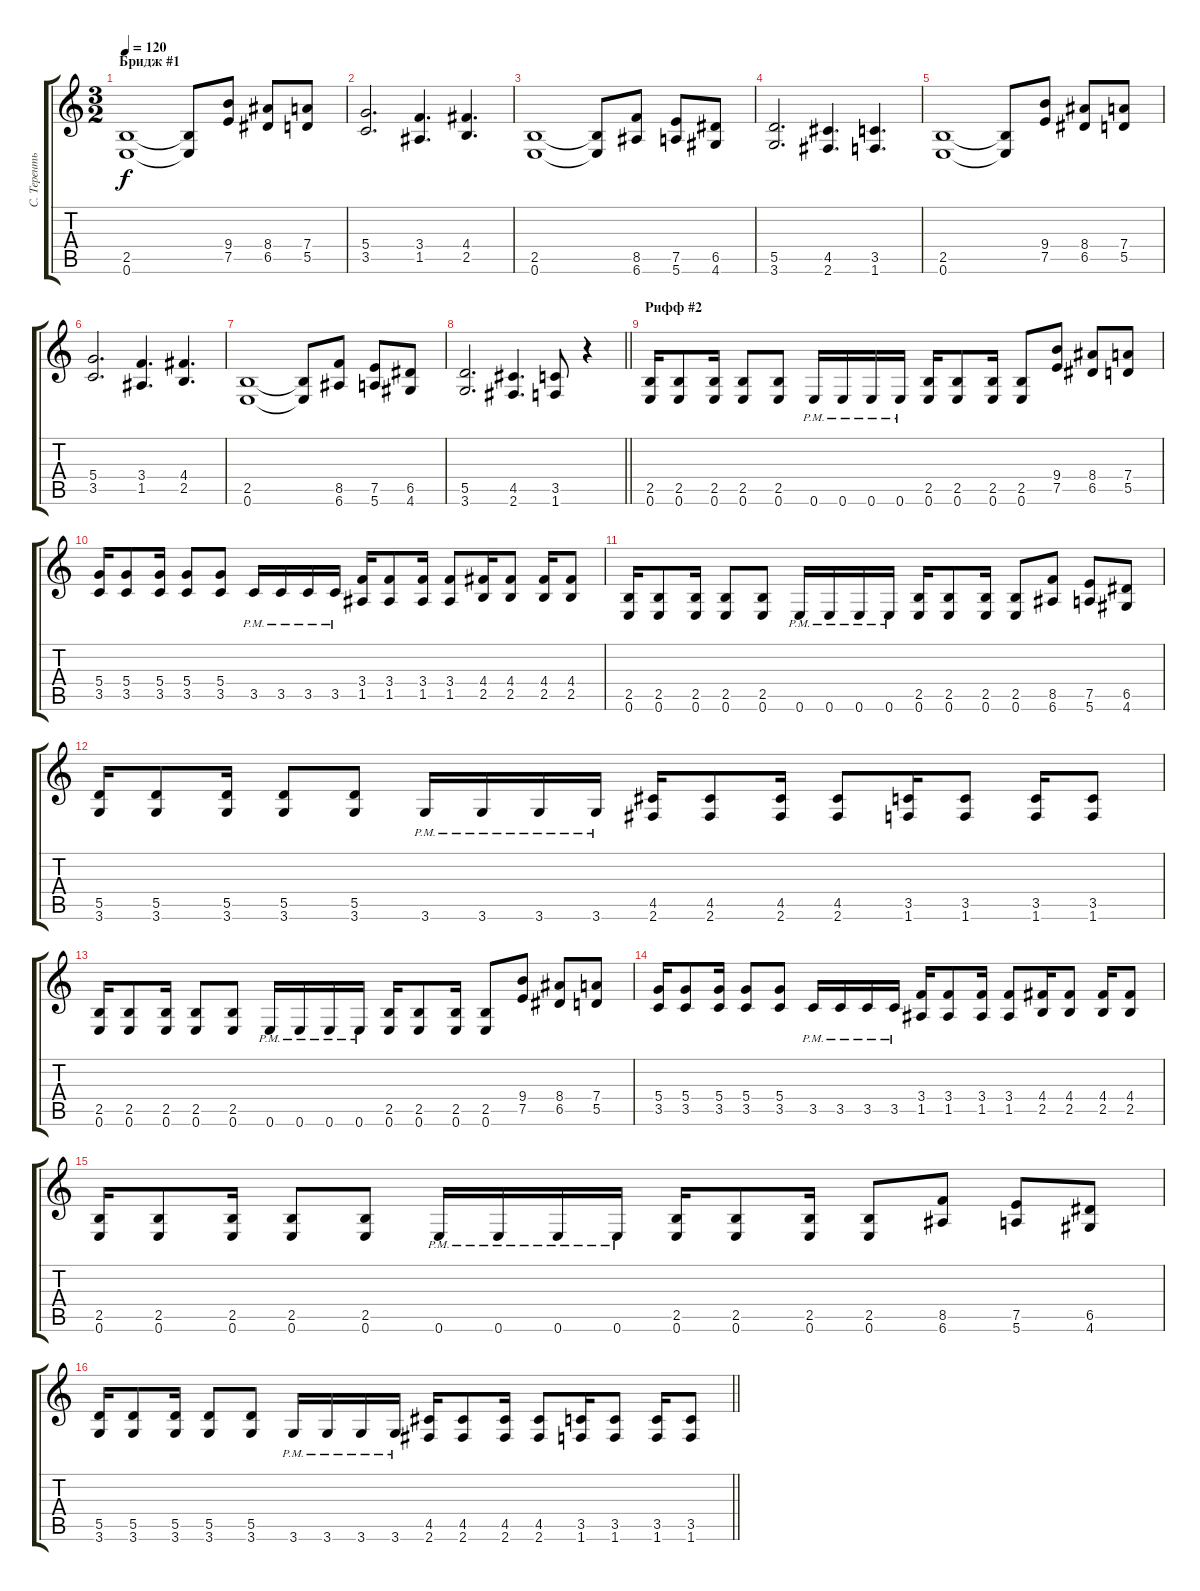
\track ("С. Терентьев" "С. Теренть") {instrument distortionguitar}
\staff {score tabs}
\tuning (E4 B3 G3 D3 A2 E2) {hide}
\ts (3 2)
\section ("" "Бридж #1")
\tempo 120
\clef g2
\ks c
(2.5 0.6).1{dy f} (2.5{t} 0.6{t}).8 (9.4 7.5).8 (8.4 6.5).8 (7.4 5.5).8 |
(5.4 3.5).2{d} (3.4 1.5).4{d} (4.4 2.5).4{d} |
(2.5 0.6).1 (2.5{t} 0.6{t}).8 (8.5 6.6).8 (7.5 5.6).8 (6.5 4.6).8 |
(5.5 3.6).2{d} (4.5 2.6).4{d} (3.5 1.6).4{d} |
(2.5 0.6).1 (2.5{t} 0.6{t}).8 (9.4 7.5).8 (8.4 6.5).8 (7.4 5.5).8 |
(5.4 3.5).2{d} (3.4 1.5).4{d} (4.4 2.5).4{d} |
(2.5 0.6).1 (2.5{t} 0.6{t}).8 (8.5 6.6).8 (7.5 5.6).8 (6.5 4.6).8 |
\barLineRight lightlight
(5.5 3.6).2{d} (4.5 2.6).4{d} (3.5 1.6).8 r.4 |
\section ("" "Рифф #2")
(2.5 0.6).16 (2.5 0.6).8 (2.5 0.6).16 (2.5 0.6).8 (2.5 0.6).8 0.6{pm}.16 0.6{pm}.16 0.6{pm}.16 0.6{pm}.16 (2.5 0.6).16 (2.5 0.6).8 (2.5 0.6).16 (2.5 0.6).8 (9.4 7.5).8 (8.4 6.5).8 (7.4 5.5).8 |
(5.4 3.5).16 (5.4 3.5).8 (5.4 3.5).16 (5.4 3.5).8 (5.4 3.5).8 3.5{pm}.16 3.5{pm}.16 3.5{pm}.16 3.5{pm}.16 (3.4 1.5).16 (3.4 1.5).8 (3.4 1.5).16 (3.4 1.5).8 (4.4 2.5).16 (4.4 2.5).8 (4.4 2.5).16 (4.4 2.5).8 |
(2.5 0.6).16 (2.5 0.6).8 (2.5 0.6).16 (2.5 0.6).8 (2.5 0.6).8 0.6{pm}.16 0.6{pm}.16 0.6{pm}.16 0.6{pm}.16 (2.5 0.6).16 (2.5 0.6).8 (2.5 0.6).16 (2.5 0.6).8 (8.5 6.6).8 (7.5 5.6).8 (6.5 4.6).8 |
(5.5 3.6).16 (5.5 3.6).8 (5.5 3.6).16 (5.5 3.6).8 (5.5 3.6).8 3.6{pm}.16 3.6{pm}.16 3.6{pm}.16 3.6{pm}.16 (4.5 2.6).16 (4.5 2.6).8 (4.5 2.6).16 (4.5 2.6).8 (3.5 1.6).16 (3.5 1.6).8 (3.5 1.6).16 (3.5 1.6).8 |
(2.5 0.6).16 (2.5 0.6).8 (2.5 0.6).16 (2.5 0.6).8 (2.5 0.6).8 0.6{pm}.16 0.6{pm}.16 0.6{pm}.16 0.6{pm}.16 (2.5 0.6).16 (2.5 0.6).8 (2.5 0.6).16 (2.5 0.6).8 (9.4 7.5).8 (8.4 6.5).8 (7.4 5.5).8 |
(5.4 3.5).16 (5.4 3.5).8 (5.4 3.5).16 (5.4 3.5).8 (5.4 3.5).8 3.5{pm}.16 3.5{pm}.16 3.5{pm}.16 3.5{pm}.16 (3.4 1.5).16 (3.4 1.5).8 (3.4 1.5).16 (3.4 1.5).8 (4.4 2.5).16 (4.4 2.5).8 (4.4 2.5).16 (4.4 2.5).8 |
(2.5 0.6).16 (2.5 0.6).8 (2.5 0.6).16 (2.5 0.6).8 (2.5 0.6).8 0.6{pm}.16 0.6{pm}.16 0.6{pm}.16 0.6{pm}.16 (2.5 0.6).16 (2.5 0.6).8 (2.5 0.6).16 (2.5 0.6).8 (8.5 6.6).8 (7.5 5.6).8 (6.5 4.6).8 |
\barLineRight lightlight
(5.5 3.6).16 (5.5 3.6).8 (5.5 3.6).16 (5.5 3.6).8 (5.5 3.6).8 3.6{pm}.16 3.6{pm}.16 3.6{pm}.16 3.6{pm}.16 (4.5 2.6).16 (4.5 2.6).8 (4.5 2.6).16 (4.5 2.6).8 (3.5 1.6).16 (3.5 1.6).8 (3.5 1.6).16 (3.5 1.6).8
